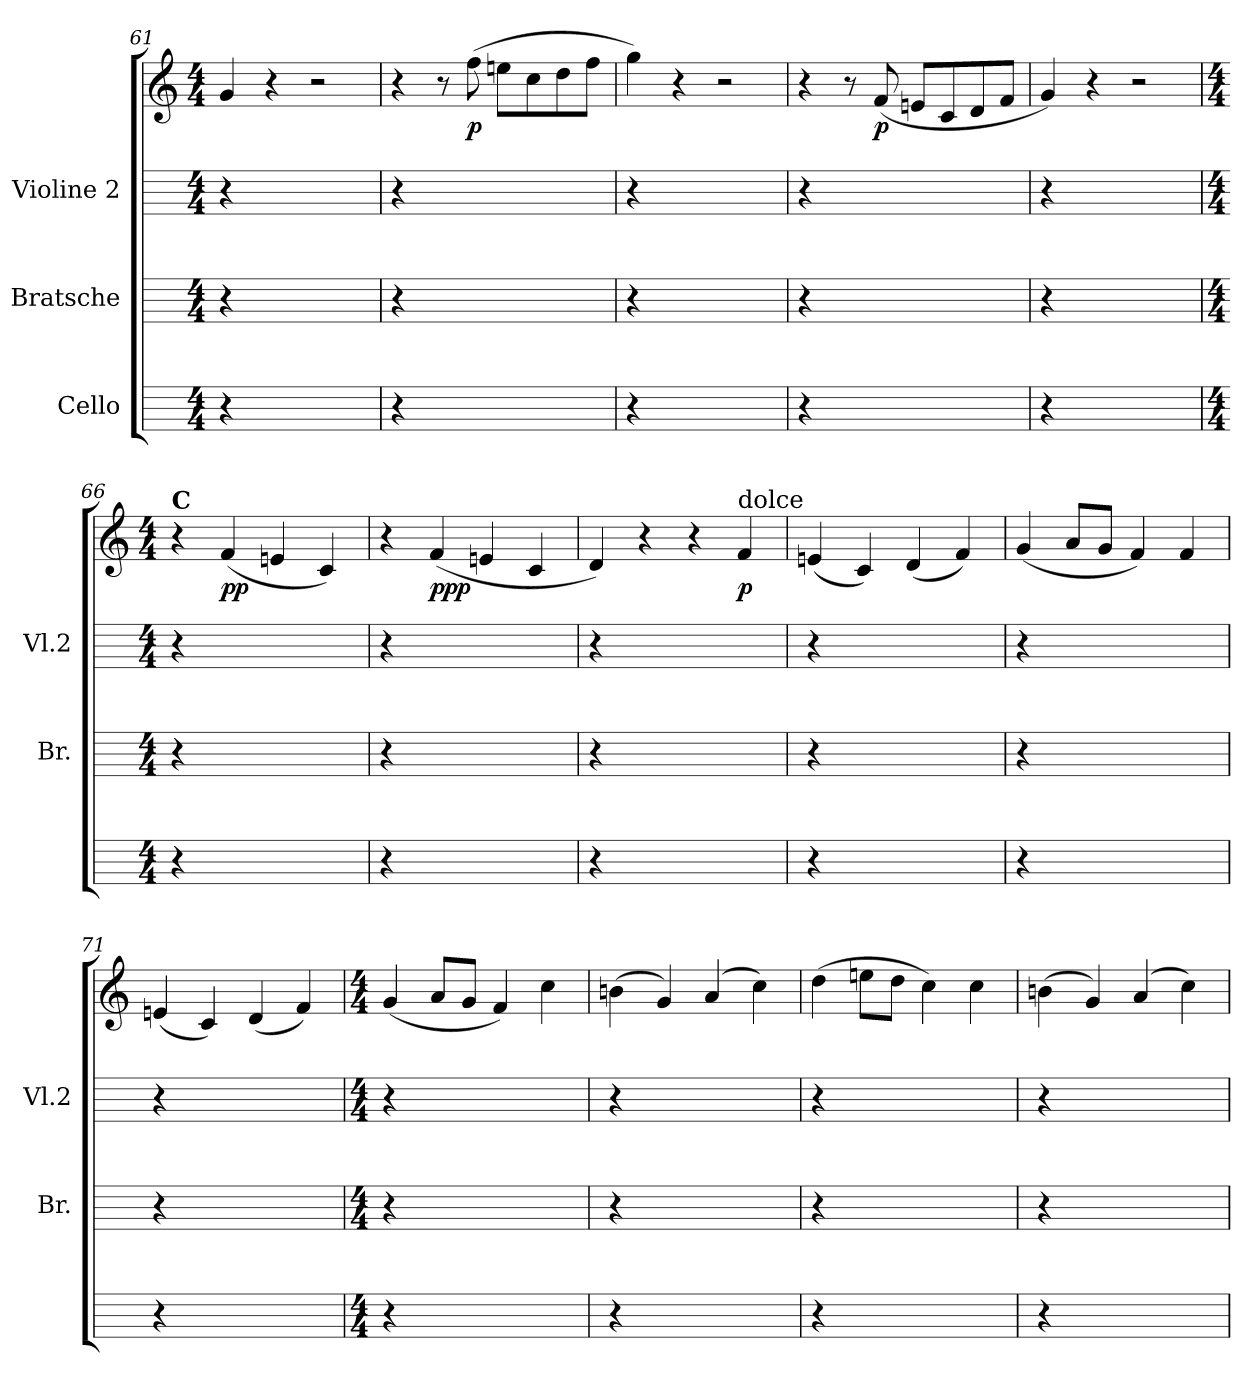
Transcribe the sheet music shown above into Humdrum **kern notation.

**kern	**kern	**kern	**kern	**dynam
*part4	*part3	*part2	*part1	*part1
*staff4	*staff3	*staff2	*staff1	*staff1
*I"Cello	*I"Bratsche	*I"Violine 2	*	*
*	*I'Br.	*I'Vl.2	*	*
*	*	*	*clefG2	*
*M4/4	*M4/4	*M4/4	*M4/4	*
=61	=61	=61	=61	=61
4r	4r	4r	4g	.
2.ryy	2.ryy	2.ryy	4r	.
.	.	.	2r	.
=62	=62	=62	=62	=62
4r	4r	4r	4r	.
2.ryy	2.ryy	2.ryy	8r	.
!	!	!	!	!LO:DY:b
.	.	.	(>8ff	p
.	.	.	8eenL	.
.	.	.	8cc	.
.	.	.	8dd	.
.	.	.	8ffJ	.
=63	=63	=63	=63	=63
4r	4r	4r	4gg)	.
2.ryy	2.ryy	2.ryy	4r	.
.	.	.	2r	.
=64	=64	=64	=64	=64
4r	4r	4r	4r	.
2.ryy	2.ryy	2.ryy	8r	.
!	!	!	!	!LO:DY:b
.	.	.	(<8f	p
.	.	.	8enL	.
.	.	.	8c	.
.	.	.	8d	.
.	.	.	8fJ	.
=65	=65	=65	=65	=65
4r	4r	4r	4g)	.
2.ryy	2.ryy	2.ryy	4r	.
.	.	.	2r	.
=66	=66	=66	=66	=66
*M4/4	*M4/4	*M4/4	*M4/4	*
!	!	!	!LO:TX:a:B:t=C	!
4r	4r	4r	4r	.
!	!	!	!	!LO:DY:b
2.ryy	2.ryy	2.ryy	(<4f	pp
.	.	.	4en	.
.	.	.	4c)	.
=67	=67	=67	=67	=67
4r	4r	4r	4r	.
!	!	!	!	!LO:DY:b
2.ryy	2.ryy	2.ryy	(<4f	ppp
.	.	.	4en	.
.	.	.	4c	.
=68	=68	=68	=68	=68
4r	4r	4r	4d)	.
2.ryy	2.ryy	2.ryy	4r	.
.	.	.	4r	.
!	!	!	!LO:TX:a:t=dolce	!
!	!	!	!	!LO:DY:b
.	.	.	4f	p
=69	=69	=69	=69	=69
4r	4r	4r	(<4en	.
2.ryy	2.ryy	2.ryy	4c)	.
.	.	.	(<4d	.
.	.	.	4f)	.
=70	=70	=70	=70	=70
4r	4r	4r	(<4g	.
2.ryy	2.ryy	2.ryy	8aL	.
.	.	.	8gJ	.
.	.	.	4f)	.
.	.	.	4f	.
=71	=71	=71	=71	=71
4r	4r	4r	(<4en	.
2.ryy	2.ryy	2.ryy	4c)	.
.	.	.	(<4d	.
.	.	.	4f)	.
=72	=72	=72	=72	=72
*M4/4	*M4/4	*M4/4	*M4/4	*
4r	4r	4r	(<4g	.
2.ryy	2.ryy	2.ryy	8aL	.
.	.	.	8gJ	.
.	.	.	4f)	.
.	.	.	4cc	.
=73	=73	=73	=73	=73
4r	4r	4r	(<4bn	.
2.ryy	2.ryy	2.ryy	4g)	.
.	.	.	(<4a	.
.	.	.	4cc)	.
=74	=74	=74	=74	=74
4r	4r	4r	(>4dd	.
2.ryy	2.ryy	2.ryy	8eenL	.
.	.	.	8ddJ	.
.	.	.	4cc)	.
.	.	.	4cc	.
=75	=75	=75	=75	=75
4r	4r	4r	(<4bn	.
2.ryy	2.ryy	2.ryy	4g)	.
.	.	.	(<4a	.
.	.	.	4cc)	.
=	=	=	=	=
*-	*-	*-	*-	*-
